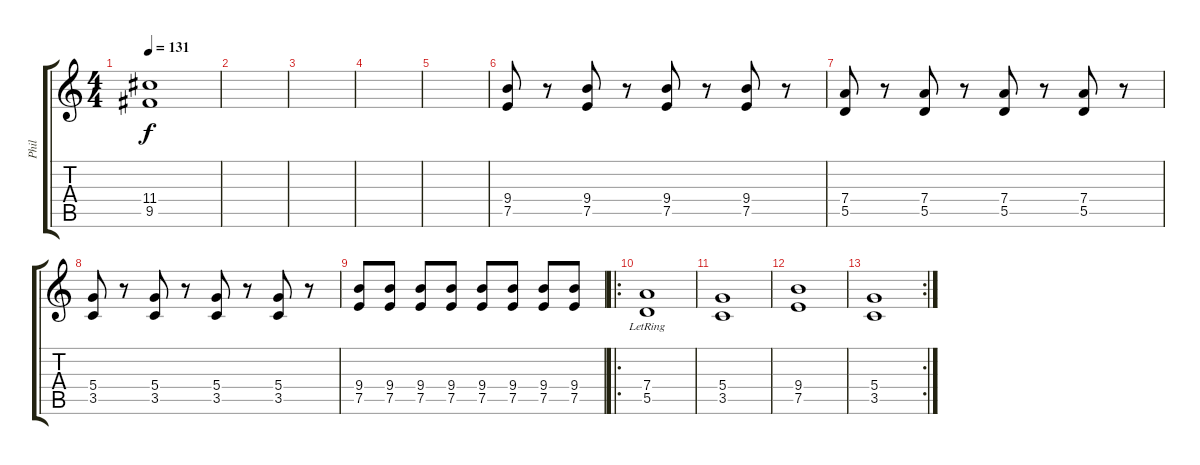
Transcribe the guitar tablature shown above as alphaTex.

\track ("Phil" "Phil") {instrument electricguitarclean}
\staff {score tabs}
\tuning (E4 B3 G3 D3 A2 E2) {hide}
\ts (4 4)
\tempo 131
\clef g2
\ks c
(11.4 9.5).1{dy f} |
|
|
|
|
(9.4 7.5).8 r.8 (9.4 7.5).8 r.8 (9.4 7.5).8 r.8 (9.4 7.5).8 r.8 |
(7.4 5.5).8 r.8 (7.4 5.5).8 r.8 (7.4 5.5).8 r.8 (7.4 5.5).8 r.8 |
(5.4 3.5).8 r.8 (5.4 3.5).8 r.8 (5.4 3.5).8 r.8 (5.4 3.5).8 r.8 |
(9.4 7.5).8 (9.4 7.5).8 (9.4 7.5).8 (9.4 7.5).8 (9.4 7.5).8 (9.4 7.5).8 (9.4 7.5).8 (9.4 7.5).8 |
\ro
(7.4{lr} 5.5{lr}).1 |
(5.4 3.5).1 |
(9.4 7.5).1 |
\rc 2
(5.4 3.5).1
